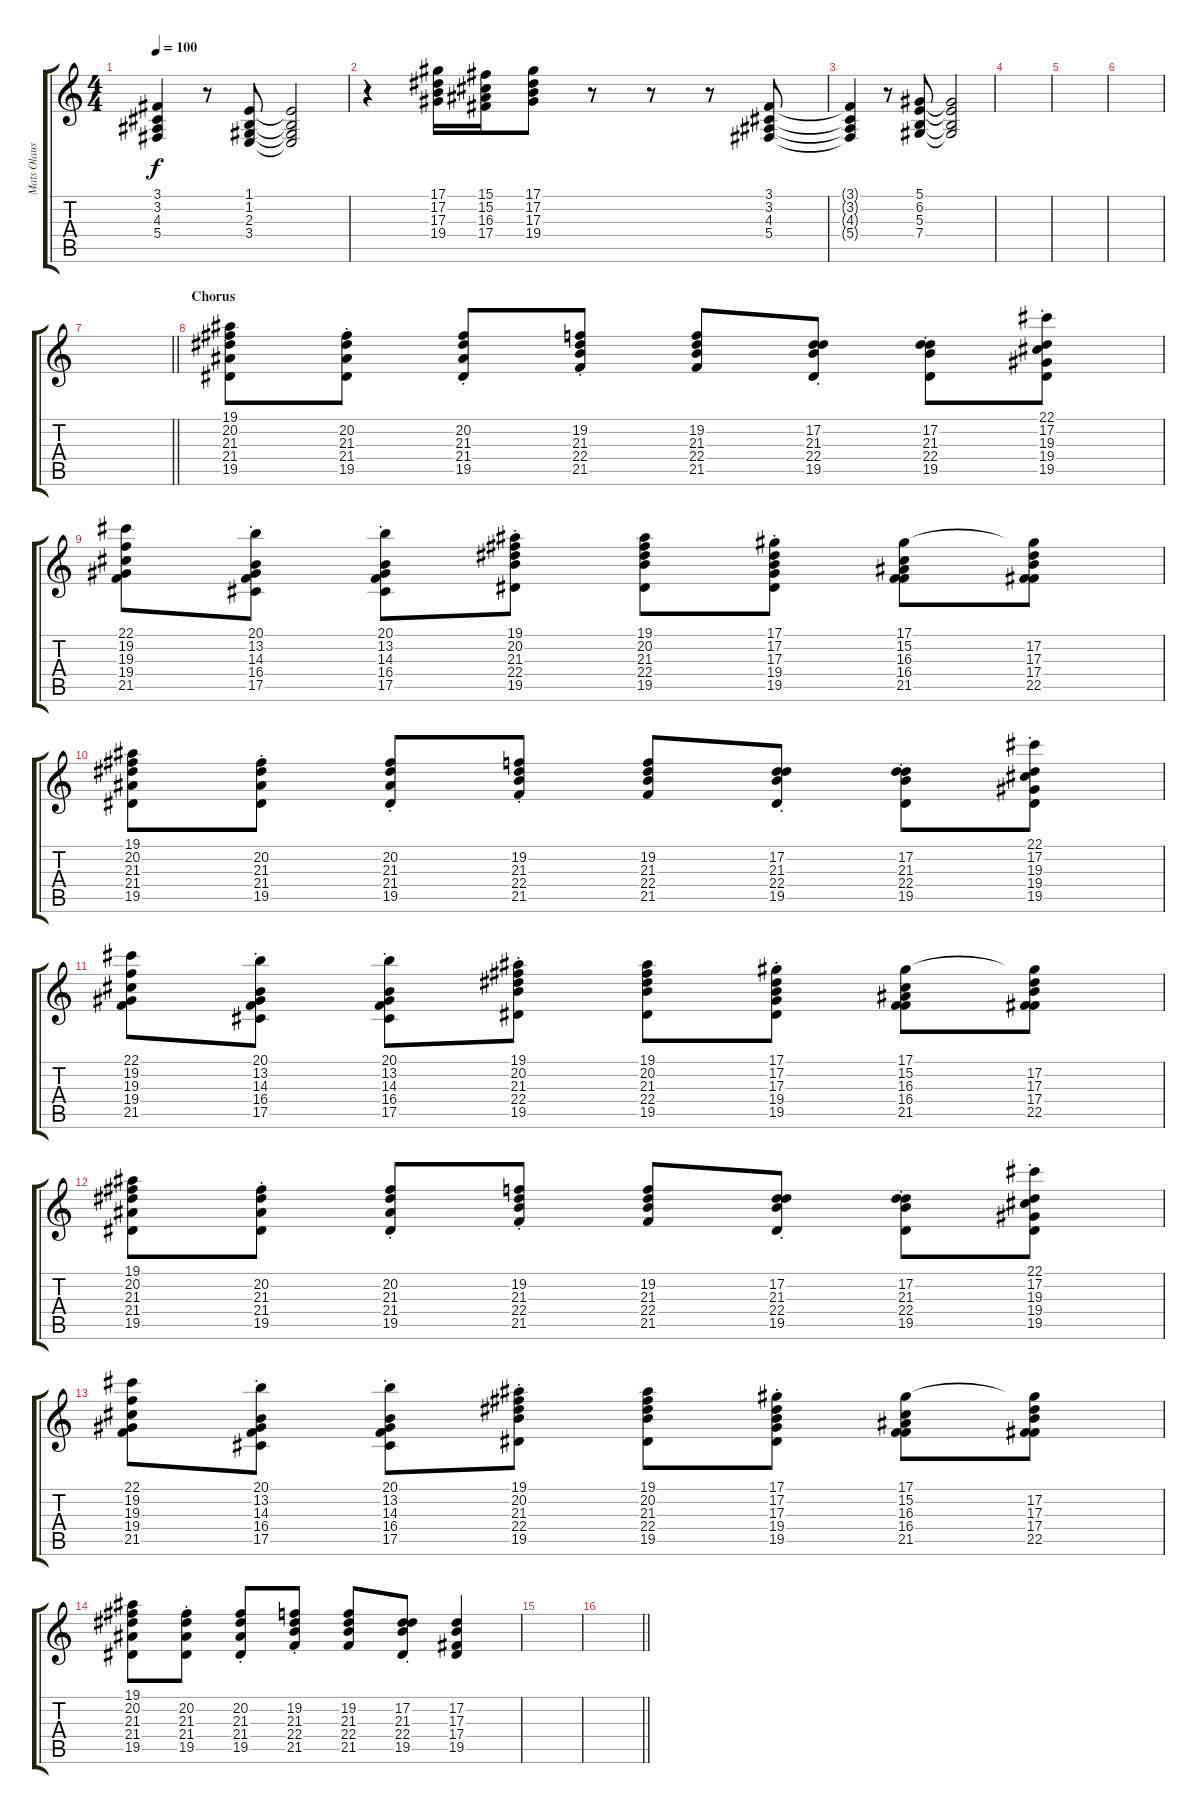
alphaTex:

\track ("Mats Olausson " "Mats Olaus") {instrument stringensemble1}
\staff {score tabs}
\tuning (Eb4 Bb3 Gb3 Db3 Ab2 Eb2) {hide}
\ts (4 4)
\tempo 100
\clef g2
\ks c
(3.1{t} 3.2{t} 4.3{t} 5.4{t}).4{dy f} r.8 (1.1 1.2 2.3 3.4).8 (1.1{t} 1.2{t} 2.3{t} 3.4{t}).2 |
r.4 (17.1 17.2 17.3 19.4).16 (15.1 15.2 16.3 17.4).16 (17.1 17.2 17.3 19.4).8 r.8 r.8 r.8 (3.1 3.2 4.3 5.4).8 |
(3.1{t} 3.2{t} 4.3{t} 5.4{t}).4 r.8 (5.1 6.2 5.3 7.4).8 (5.1{t} 6.2{t} 5.3{t} 7.4{t}).2 |
|
|
|
\barLineRight lightlight
|
\section ("" "Chorus")
(19.1 20.2 21.3 21.4 19.5).8 (20.2{st} 21.3{st} 21.4{st} 19.5{st}).8 (20.2{st} 21.3{st} 21.4{st} 19.5{st}).8 (19.2{st} 21.3{st} 22.4{st} 21.5{st}).8 (19.2 21.3 22.4 21.5).8 (17.2{st} 21.3{st} 22.4{st} 19.5{st}).8 (17.2{st} 21.3{st} 22.4{st} 19.5{st}).8 (22.1{st} 17.2{st} 19.3{st} 19.4{st} 19.5{st}).8 |
(22.1 19.2 19.3 19.4 21.5).8 (20.1{st} 13.2{st} 14.3{st} 16.4{st} 17.5{st}).8 (20.1{st} 13.2{st} 14.3{st} 16.4{st} 17.5{st}).8 (19.1{st} 20.2{st} 21.3{st} 22.4{st} 19.5{st}).8 (19.1 20.2 21.3 22.4 19.5).8 (17.1{st} 17.2{st} 17.3{st} 19.4{st} 19.5{st}).8 (17.1 15.2 16.3 16.4 21.5).8 (17.1{t} 17.2 17.3 17.4 22.5).8 |
(19.1 20.2 21.3 21.4 19.5).8 (20.2{st} 21.3{st} 21.4{st} 19.5{st}).8 (20.2{st} 21.3{st} 21.4{st} 19.5{st}).8 (19.2{st} 21.3{st} 22.4{st} 21.5{st}).8 (19.2 21.3 22.4 21.5).8 (17.2{st} 21.3{st} 22.4{st} 19.5{st}).8 (17.2{st} 21.3{st} 22.4{st} 19.5{st}).8 (22.1{st} 17.2{st} 19.3{st} 19.4{st} 19.5{st}).8 |
(22.1 19.2 19.3 19.4 21.5).8 (20.1{st} 13.2{st} 14.3{st} 16.4{st} 17.5{st}).8 (20.1{st} 13.2{st} 14.3{st} 16.4{st} 17.5{st}).8 (19.1{st} 20.2{st} 21.3{st} 22.4{st} 19.5{st}).8 (19.1 20.2 21.3 22.4 19.5).8 (17.1{st} 17.2{st} 17.3{st} 19.4{st} 19.5{st}).8 (17.1 15.2 16.3 16.4 21.5).8 (17.1{t} 17.2 17.3 17.4 22.5).8 |
(19.1 20.2 21.3 21.4 19.5).8 (20.2{st} 21.3{st} 21.4{st} 19.5{st}).8 (20.2{st} 21.3{st} 21.4{st} 19.5{st}).8 (19.2{st} 21.3{st} 22.4{st} 21.5{st}).8 (19.2 21.3 22.4 21.5).8 (17.2{st} 21.3{st} 22.4{st} 19.5{st}).8 (17.2{st} 21.3{st} 22.4{st} 19.5{st}).8 (22.1{st} 17.2{st} 19.3{st} 19.4{st} 19.5{st}).8 |
(22.1 19.2 19.3 19.4 21.5).8 (20.1{st} 13.2{st} 14.3{st} 16.4{st} 17.5{st}).8 (20.1{st} 13.2{st} 14.3{st} 16.4{st} 17.5{st}).8 (19.1{st} 20.2{st} 21.3{st} 22.4{st} 19.5{st}).8 (19.1 20.2 21.3 22.4 19.5).8 (17.1{st} 17.2{st} 17.3{st} 19.4{st} 19.5{st}).8 (17.1 15.2 16.3 16.4 21.5).8 (17.1{t} 17.2 17.3 17.4 22.5).8 |
(19.1 20.2 21.3 21.4 19.5).8 (20.2{st} 21.3{st} 21.4{st} 19.5{st}).8 (20.2{st} 21.3{st} 21.4{st} 19.5{st}).8 (19.2{st} 21.3{st} 22.4{st} 21.5{st}).8 (19.2 21.3 22.4 21.5).8 (17.2{st} 21.3{st} 22.4{st} 19.5{st}).8 (17.2 17.3 17.4 19.5).4 |
|
\barLineRight lightlight
